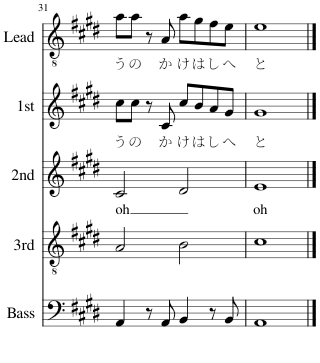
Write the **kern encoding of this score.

**kern	**kern	**kern	**text	**kern	**text	**kern	**text
*part5	*part4	*part3	*part3	*part2	*part2	*part1	*part1
*staff5	*staff4	*staff3	*staff3	*staff2	*staff2	*staff1	*staff1
*I"Bass	*I"3rd	*I"2nd	*	*I"1st	*	*I"Lead	*
*I'Bass	*I'3rd	*I'2nd	*	*I'1st	*	*I'Lead	*
!!LO:PB:g=z
*clefF4	*clefGv2	*clefG2	*	*clefG2	*	*clefGv2	*
*k[f#c#g#d#]	*k[f#c#g#d#]	*k[f#c#g#d#]	*	*k[f#c#g#d#]	*	*k[f#c#g#d#]	*
*M4/4	*M4/4	*M4/4	*	*M4/4	*	*M4/4	*
=31	=31	=31	=31	=31	=31	=31	=31
!	!	!	!LO:LY:b	!	!LO:LY:b	!	!LO:LY:b
4AA/	2A/	2c#/	oh	8cc#\L	う	8a\L	う
!	!	!	!	!	!LO:LY:b	!	!LO:LY:b
.	.	.	.	8cc#\J	の	8a\J	の
8r	.	.	.	8r	.	8r	.
!	!	!	!	!	!LO:LY:b	!	!LO:LY:b
8AA/	.	.	.	8c#/	か	8A/	か
!	!	!	!	!	!LO:LY:b	!	!LO:LY:b
4BB/	2B\	2d#/	.	8cc#/L	け	8a\L	け
!	!	!	!	!	!LO:LY:b	!	!LO:LY:b
.	.	.	.	8b/	は	8g#\	は
!	!	!	!	!	!LO:LY:b	!	!LO:LY:b
8r	.	.	.	8a/	し	8f#\	し
!	!	!	!	!	!LO:LY:b	!	!LO:LY:b
8BB/	.	.	.	8g#/J	へ	8e\J	へ
=32	=32	=32	=32	=32	=32	=32	=32
!	!	!	!LO:LY:b	!	!LO:LY:b	!	!LO:LY:b
1AA	1c#	1e	oh	1g#	と	1e	と
==	==	==	==	==	==	==	==
*-	*-	*-	*-	*-	*-	*-	*-
